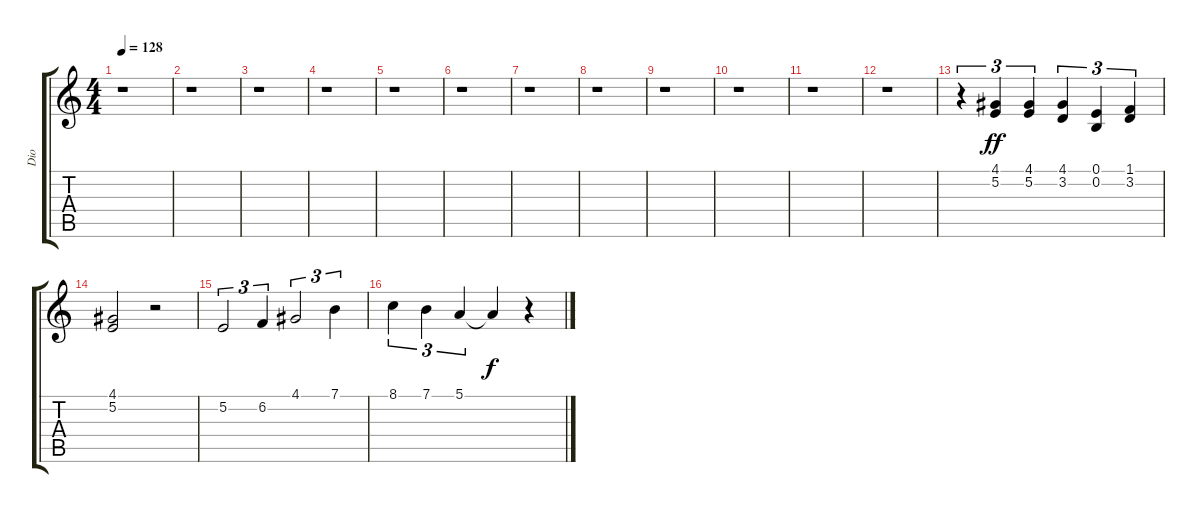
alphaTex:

\track ("Dio" "Dio") {instrument oboe}
\staff {score tabs}
\tuning (E4 B3 G3 D3 A2 E2) {hide}
\ts (4 4)
\tempo 128
\clef g2
\ks c
r.1{dy f} |
r.1 |
r.1 |
r.1 |
r.1 |
r.1 |
r.1 |
r.1 |
r.1 |
r.1 |
r.1 |
r.1 |
r.4{tu (3 2)} (4.1 5.2).4{tu (3 2) dy ff} (4.1 5.2).4{tu (3 2)} (4.1 3.2).4{tu (3 2)} (0.1 0.2).4{tu (3 2)} (1.1 3.2).4{tu (3 2)} |
(4.1 5.2).2 r.2 |
5.2.2{tu (3 2)} 6.2.4{tu (3 2)} 4.1.2{tu (3 2)} 7.1.4{tu (3 2)} |
8.1.4{tu (3 2)} 7.1.4{tu (3 2)} 5.1.4{tu (3 2)} 5.1{t}.4{dy f} r.4
